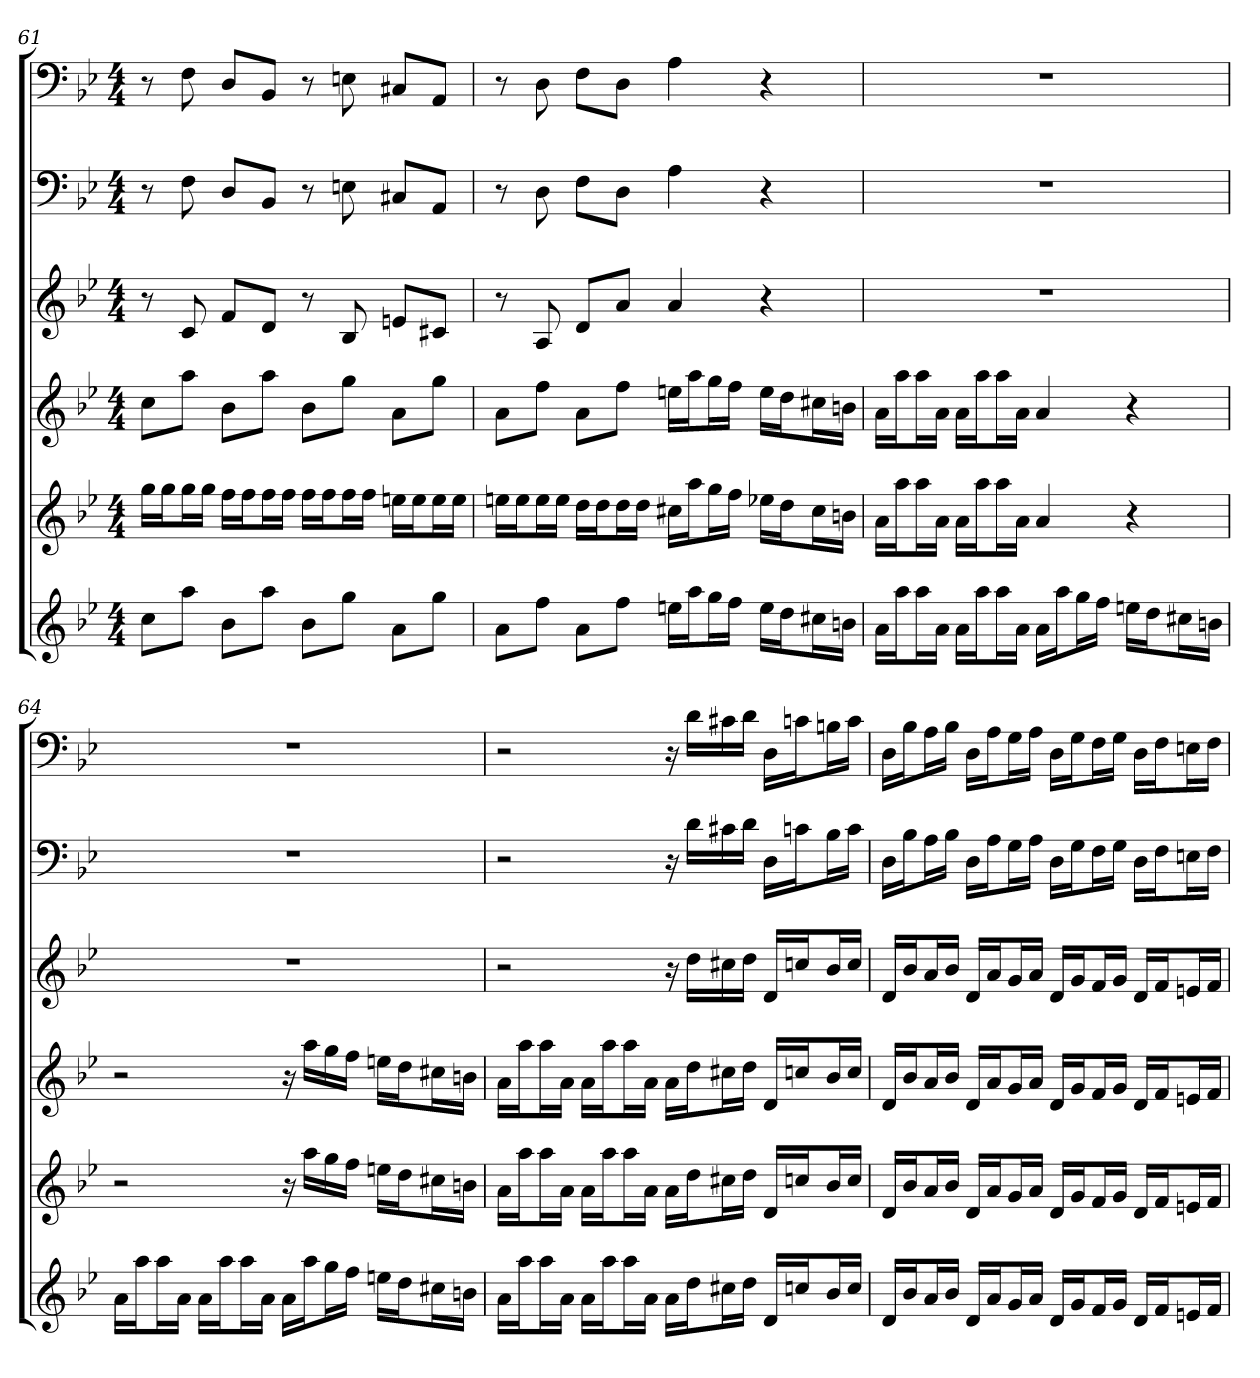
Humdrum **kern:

**kern	**kern	**kern	**kern	**kern	**kern
*part6	*part5	*part4	*part3	*part2	*part1
*staff6	*staff5	*staff4	*staff3	*staff2	*staff1
*k[b-e-]	*k[b-e-]	*k[b-e-]	*k[b-e-]	*k[b-e-]	*k[b-e-]
*B-:	*B-:	*B-:	*B-:	*B-:	*B-:
*M4/4	*M4/4	*M4/4	*M4/4	*M4/4	*M4/4
=61	=61	=61	=61	=61	=61
8ccL	16ggLL	8ccL	8r	8r	8r
.	16ggJ	.	.	.	.
8aaJ	16ggL	8aaJ	8c	8F	8F
.	16ggJJ	.	.	.	.
8b-L	16ffLL	8b-L	8fL	8DL	8DL
.	16ffJ	.	.	.	.
8aaJ	16ffL	8aaJ	8dJ	8BB-J	8BB-J
.	16ffJJ	.	.	.	.
8b-L	16ffLL	8b-L	8r	8r	8r
.	16ffJ	.	.	.	.
8ggJ	16ffL	8ggJ	8B-	8En	8En
.	16ffJJ	.	.	.	.
8aL	16eenLL	8aL	8enL	8C#XL	8C#XL
.	16eeJ	.	.	.	.
8ggJ	16eeL	8ggJ	8c#XJ	8AAJ	8AAJ
.	16eeJJ	.	.	.	.
=62	=62	=62	=62	=62	=62
8aL	16eenLL	8aL	8r	8r	8r
.	16eeJ	.	.	.	.
8ffJ	16eeL	8ffJ	8A	8D	8D
.	16eeJJ	.	.	.	.
8aL	16ddLL	8aL	8dL	8FL	8FL
.	16ddJ	.	.	.	.
8ffJ	16ddL	8ffJ	8aJ	8DJ	8DJ
.	16ddJJ	.	.	.	.
16eenLL	16cc#XLL	16eenLL	4a	4A	4A
16aaJ	16aaJ	16aaJ	.	.	.
16ggL	16ggL	16ggL	.	.	.
16ffJJ	16ffJJ	16ffJJ	.	.	.
16eeLL	16ee-XLL	16eeLL	4r	4r	4r
16ddJ	16ddJ	16ddJ	.	.	.
16cc#XL	16cc#L	16cc#XL	.	.	.
16bnJJ	16bnJJ	16bnJJ	.	.	.
=63	=63	=63	=63	=63	=63
16aLL	16aLL	16aLL	1r	1r	1r
16aaJ	16aaJ	16aaJ	.	.	.
16aaL	16aaL	16aaL	.	.	.
16aJJ	16aJJ	16aJJ	.	.	.
16aLL	16aLL	16aLL	.	.	.
16aaJ	16aaJ	16aaJ	.	.	.
16aaL	16aaL	16aaL	.	.	.
16aJJ	16aJJ	16aJJ	.	.	.
16aLL	4a	4a	.	.	.
16aaJ	.	.	.	.	.
16ggL	.	.	.	.	.
16ffJJ	.	.	.	.	.
16eenLL	4r	4r	.	.	.
16ddJ	.	.	.	.	.
16cc#XL	.	.	.	.	.
16bnJJ	.	.	.	.	.
=64	=64	=64	=64	=64	=64
16aLL	2r	2r	1r	1r	1r
16aaJ	.	.	.	.	.
16aaL	.	.	.	.	.
16aJJ	.	.	.	.	.
16aLL	.	.	.	.	.
16aaJ	.	.	.	.	.
16aaL	.	.	.	.	.
16aJJ	.	.	.	.	.
16aLL	16r	16r	.	.	.
16aaJ	16aaLL	16aaLL	.	.	.
16ggL	16gg	16gg	.	.	.
16ffJJ	16ffJJ	16ffJJ	.	.	.
16eenLL	16eenLL	16eenLL	.	.	.
16ddJ	16ddJ	16ddJ	.	.	.
16cc#XL	16cc#XL	16cc#XL	.	.	.
16bnJJ	16bnJJ	16bnJJ	.	.	.
=65	=65	=65	=65	=65	=65
16aLL	16aLL	16aLL	2r	2r	2r
16aaJ	16aaJ	16aaJ	.	.	.
16aaL	16aaL	16aaL	.	.	.
16aJJ	16aJJ	16aJJ	.	.	.
16aLL	16aLL	16aLL	.	.	.
16aaJ	16aaJ	16aaJ	.	.	.
16aaL	16aaL	16aaL	.	.	.
16aJJ	16aJJ	16aJJ	.	.	.
16aLL	16aLL	16aLL	16r	16r	16r
16ddJ	16ddJ	16ddJ	16ddLL	16dLL	16dLL
16cc#XL	16cc#XL	16cc#XL	16cc#X	16c#X	16c#X
16ddJJ	16ddJJ	16ddJJ	16ddJJ	16dJJ	16dJJ
16dLL	16dLL	16dLL	16dLL	16DLL	16DLL
16ccnJ	16ccnJ	16ccnJ	16ccnJ	16cnJ	16cnJ
16b-L	16b-L	16b-L	16b-L	16B-L	16BnL
16ccJJ	16ccJJ	16ccJJ	16ccJJ	16cJJ	16cJJ
=66	=66	=66	=66	=66	=66
16dLL	16dLL	16dLL	16dLL	16DLL	16DLL
16b-J	16b-J	16b-J	16b-J	16B-J	16B-J
16aL	16aL	16aL	16aL	16AL	16AL
16b-JJ	16b-JJ	16b-JJ	16b-JJ	16B-JJ	16B-JJ
16dLL	16dLL	16dLL	16dLL	16DLL	16DLL
16aJ	16aJ	16aJ	16aJ	16AJ	16AJ
16gL	16gL	16gL	16gL	16GL	16GL
16aJJ	16aJJ	16aJJ	16aJJ	16AJJ	16AJJ
16dLL	16dLL	16dLL	16dLL	16DLL	16DLL
16gJ	16gJ	16gJ	16gJ	16GJ	16GJ
16fL	16fL	16fL	16fL	16FL	16FL
16gJJ	16gJJ	16gJJ	16gJJ	16GJJ	16GJJ
16dLL	16dLL	16dLL	16dLL	16DLL	16DLL
16fJ	16fJ	16fJ	16fJ	16FJ	16FJ
16enL	16enL	16enL	16enL	16EnL	16EnL
16fJJ	16fJJ	16fJJ	16fJJ	16FJJ	16FJJ
=	=	=	=	=	=
*-	*-	*-	*-	*-	*-
